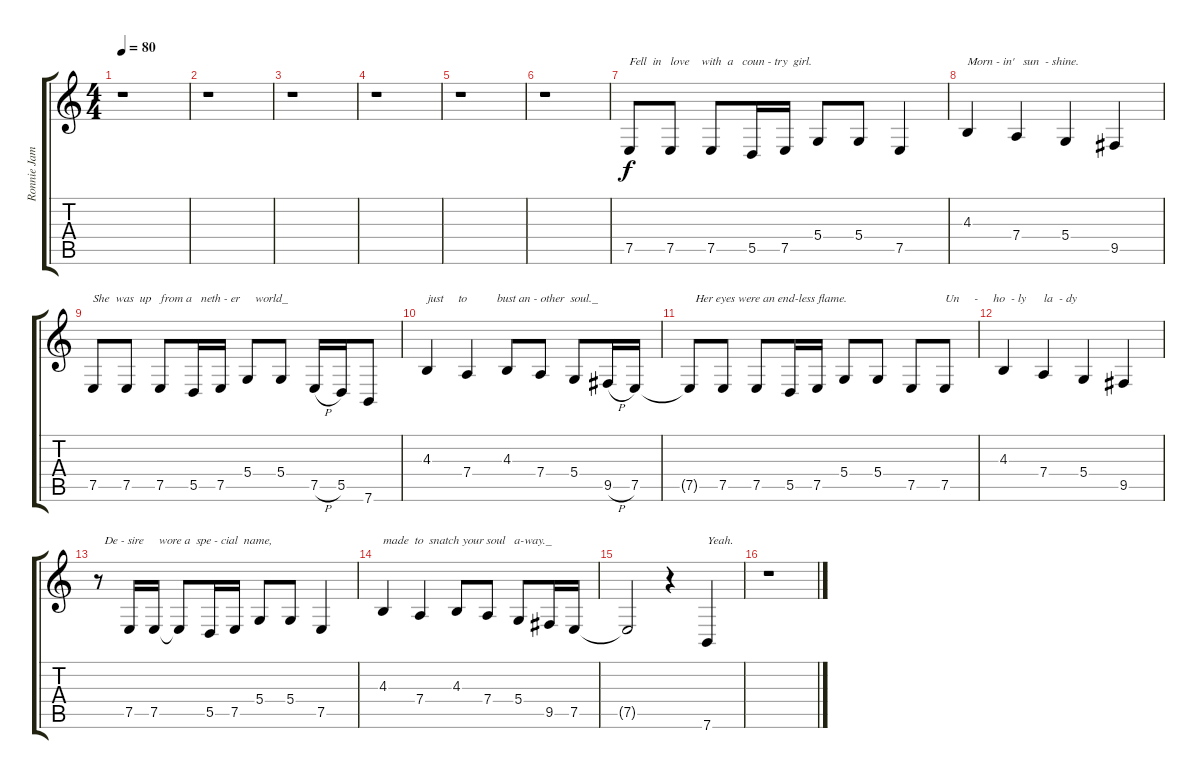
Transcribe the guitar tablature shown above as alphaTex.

\track ("Ronnie James Dio (vocals)" "Ronnie Jam") {instrument lead6voice}
\staff {score tabs}
\tuning (E4 B3 G3 D3 A2 E2) {hide}
\ts (4 4)
\tempo 80
\clef g2
\ks c
r.1{dy f instrument lead6voice} |
r.1 |
r.1 |
r.1 |
r.1 |
r.1 |
7.5.8{txt "Fell  in   love    with  a   coun - try  girl."} 7.5.8 7.5.8 5.5.16 7.5.16 5.4.8 5.4.8 7.5.4 |
4.3.4{txt "Morn - in'   sun  - shine."} 7.4.4 5.4.4 9.5.4 |
7.5.8{txt "She  was  up   from a   neth - er     world_"} 7.5.8 7.5.8 5.5.16 7.5.16 5.4.8 5.4.8 7.5{h}.16 5.5.16 7.6.8 |
4.3.4{txt "just     to          bust an - other  soul._"} 7.4.4 4.3.8 7.4.8 5.4.8 9.5{h}.16 7.5.16 |
7.5{t}.8{txt "  Her eyes were an end-less flame."} 7.5.8 7.5.8 5.5.16 7.5.16 5.4.8 5.4.8 7.5.8 7.5.8{txt "Un     -     ho  - ly      la  - dy"} |
4.3.4 7.4.4 5.4.4 9.5.4 |
r.8{txt "  De - sire     wore a  spe - cial  name,"} 7.5.16 7.5.16 7.5{t}.8 5.5.16 7.5.16 5.4.8 5.4.8 7.5.4 |
4.3.4{txt "made  to  snatch your soul   a-way._"} 7.4.4 4.3.8 7.4.8 5.4.8 9.5.16 7.5.16 |
7.5{t}.2 r.4 7.6.4{txt "Yeah."} |
r.1
